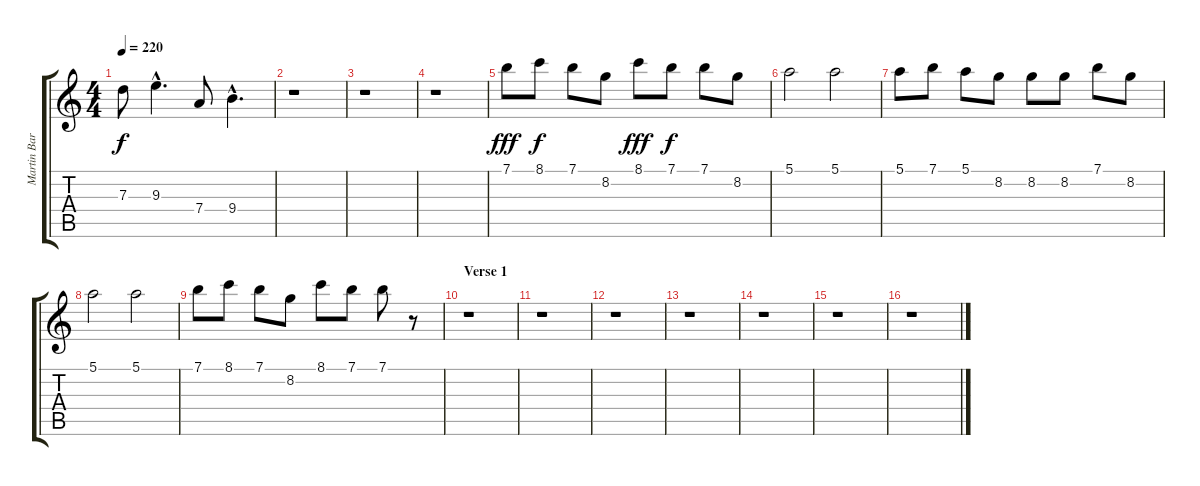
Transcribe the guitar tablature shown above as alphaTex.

\track ("Martin Barre (Add. Guitar)" "Martin Bar") {instrument overdrivenguitar}
\staff {score tabs}
\tuning (E4 B3 G3 D3 A2 E2) {hide}
\ts (4 4)
\tempo 220
\clef g2
\ks c
7.3.8{dy f} 9.3{hac}.4{d} 7.4.8 9.4{hac}.4{d} |
r.1 |
r.1 |
r.1 |
7.1.8{dy fff} 8.1.8{dy f} 7.1.8 8.2.8 8.1.8{dy fff} 7.1.8{dy f} 7.1.8 8.2.8 |
5.1.2 5.1.2 |
5.1.8 7.1.8 5.1.8 8.2.8 8.2.8 8.2.8 7.1.8 8.2.8 |
5.1.2 5.1.2 |
7.1.8 8.1.8 7.1.8 8.2.8 8.1.8 7.1.8 7.1.8 r.8 |
\section ("" "Verse 1")
r.1 |
r.1 |
r.1 |
r.1 |
r.1 |
r.1 |
r.1
